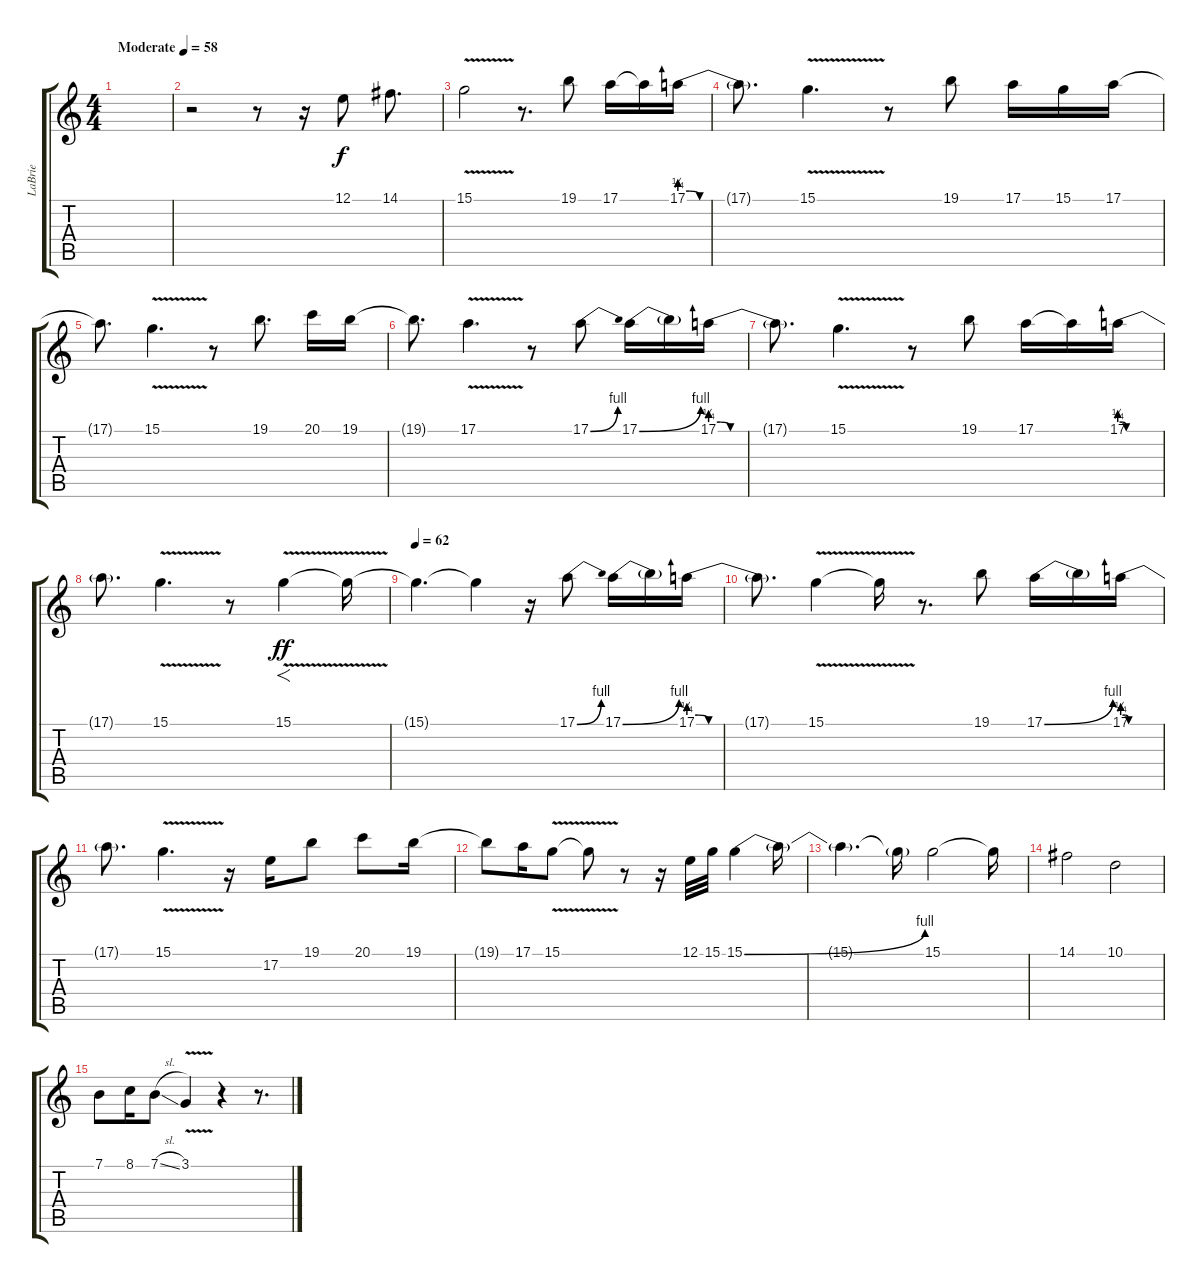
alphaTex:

\track ("LaBrie" "LaBrie") {instrument bassoon}
\staff {score tabs}
\tuning (E4 B3 G3 D3 A2 E2) {hide}
\ts (4 4)
\tempo (58 "Moderate")
\clef g2
\ks c
|
r.2 r.8 r.16 12.1.8 14.1.8{d} |
15.1{v}.2 r.8{d} 19.1.8 17.1.16 17.1{t}.16 17.1{be (custom 0 1 5 1 10 0 30 0 60 0)}.16 |
17.1{t}.8{d} 15.1{v}.4{d} r.8 19.1.8 17.1.16 15.1.16 17.1.16 |
17.1{t}.8{d} 15.1{v}.4{d} r.8 19.1.8{d} 20.1.16 19.1.16 |
19.1{t}.8{d} 17.1{v}.4{d} r.8 17.1{be (bend 0 0 60 4)}.8 17.1{be (bend 0 0 60 4)}.16 17.1{t}.16 17.1{be (custom 0 1 5 1 10 0 30 0 60 0)}.16 |
17.1{t}.8{d} 15.1{v}.4{d} r.8 19.1.8 17.1.16 17.1{t}.16 17.1{be (custom 0 1 5 1 10 0 30 0 60 0)}.16 |
17.1{t}.8{d} 15.1{v}.4{d} r.8 15.1{v}.4{f dy ff} 15.1{t}.16 |
\tempo 62
15.1{t}.4{d volume 15} 15.1{t}.4 r.16 17.1{be (bend 0 0 60 4)}.8 17.1{be (bend 0 0 60 4)}.16 17.1{t}.16 17.1{be (custom 0 1 5 1 10 0 30 0 60 0)}.16 |
17.1{t}.8{d} 15.1{v}.4 15.1{t}.16 r.8{d} 19.1.8 17.1{be (bend 0 0 60 4)}.16 17.1{t}.16 17.1{be (custom 0 1 5 1 10 0 30 0 60 0)}.16 |
17.1{t}.8{d} 15.1{v}.4{d} r.16 17.2.16 19.1.8 20.1.8 19.1.16 |
19.1{t}.8 17.1.16 15.1{v}.8 15.1{t}.8 r.8 r.16 12.1.32 15.1.32 15.1{be (bend 0 0 60 4)}.4 15.1{t}.16 |
15.1{t}.4{d} 15.1{t}.16 15.1.2 15.1{t}.16 |
14.1.2 10.1.2 |
7.1.8 8.1.16 7.1{sl}.8 3.1{v}.4 r.4 r.8{d}
